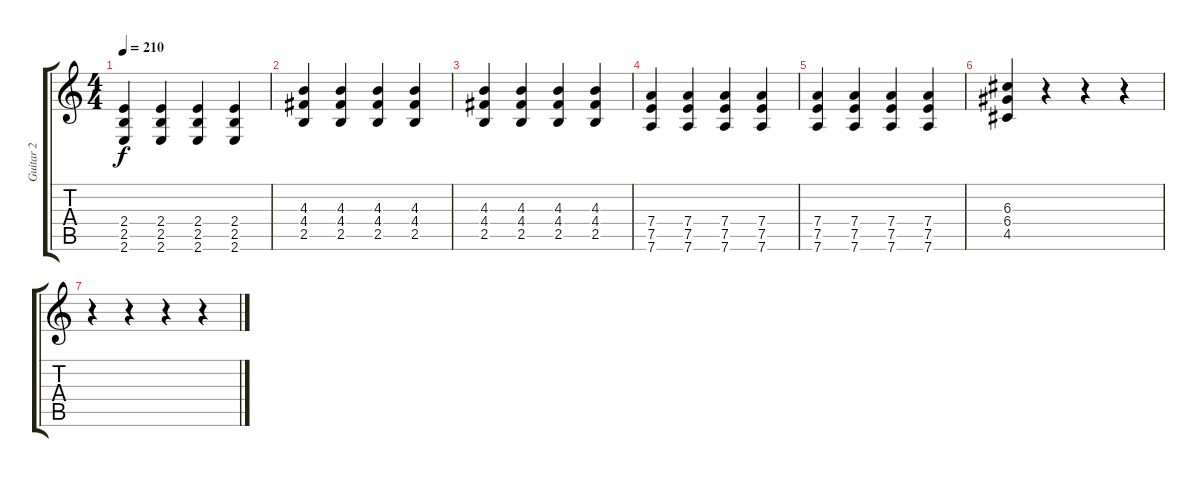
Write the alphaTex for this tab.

\track ("Guitar 2" "Guitar 2") {instrument overdrivenguitar}
\staff {score tabs}
\tuning (E4 B3 G3 D3 A2 D2) {hide}
\ts (4 4)
\tempo 210
\clef g2
\ks c
(2.4 2.5 2.6).4{dy f} (2.4 2.5 2.6).4 (2.4 2.5 2.6).4 (2.4 2.5 2.6).4 |
(4.3 4.4 2.5).4 (4.3 4.4 2.5).4 (4.3 4.4 2.5).4 (4.3 4.4 2.5).4 |
(4.3 4.4 2.5).4 (4.3 4.4 2.5).4 (4.3 4.4 2.5).4 (4.3 4.4 2.5).4 |
(7.4 7.5 7.6).4 (7.4 7.5 7.6).4 (7.4 7.5 7.6).4 (7.4 7.5 7.6).4 |
(7.4 7.5 7.6).4 (7.4 7.5 7.6).4 (7.4 7.5 7.6).4 (7.4 7.5 7.6).4 |
(6.3 6.4 4.5).4 r.4 r.4 r.4 |
r.4 r.4 r.4 r.4
